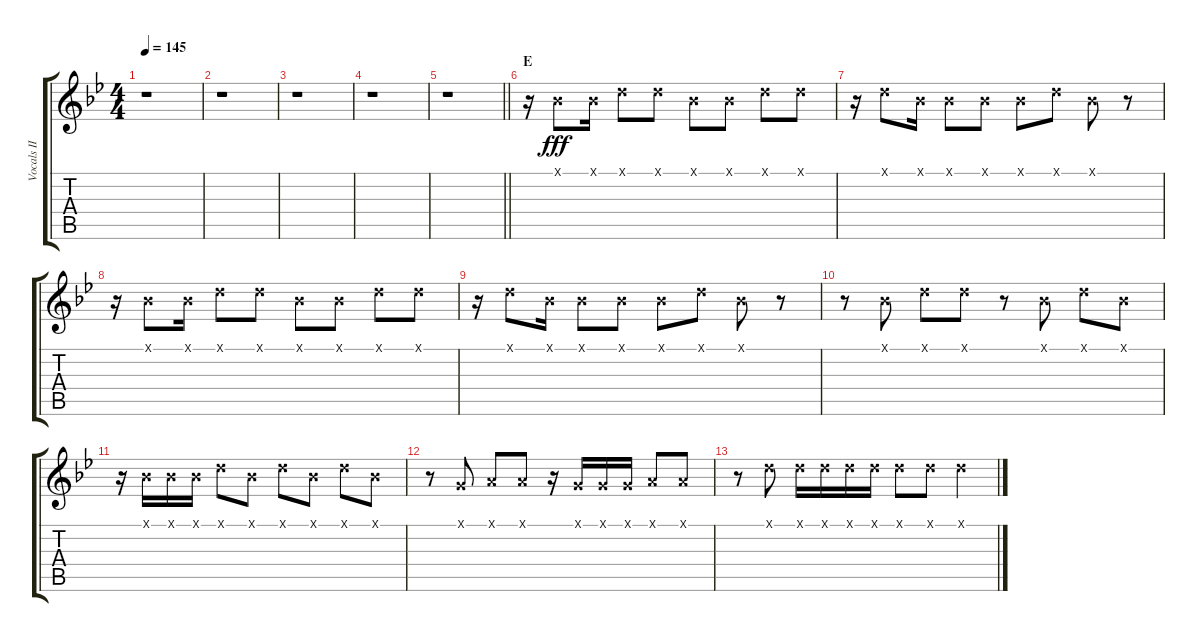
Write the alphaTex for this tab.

\track ("Vocals II" "Vocals II") {instrument voiceoohs}
\staff {score tabs}
\tuning (E4 B3 G3 D3 A2 E2) {hide}
\ts (4 4)
\tempo 145
\clef g2
\ks bb
r.1{dy fff} |
r.1 |
r.1 |
r.1 |
\barLineRight lightlight
r.1 |
\section ("" "E")
r.16 6.1{x}.8 6.1{x}.16 10.1{x}.8 10.1{x}.8 6.1{x}.8 6.1{x}.8 10.1{x}.8 10.1{x}.8 |
r.16 10.1{x}.8 6.1{x}.16 6.1{x}.8 6.1{x}.8 6.1{x}.8 10.1{x}.8 6.1{x}.8 r.8 |
r.16 6.1{x}.8 6.1{x}.16 10.1{x}.8 10.1{x}.8 6.1{x}.8 6.1{x}.8 10.1{x}.8 10.1{x}.8 |
r.16 10.1{x}.8 6.1{x}.16 6.1{x}.8 6.1{x}.8 6.1{x}.8 10.1{x}.8 6.1{x}.8 r.8 |
r.8 6.1{x}.8 10.1{x}.8 10.1{x}.8 r.8 6.1{x}.8 10.1{x}.8 6.1{x}.8 |
r.16 6.1{x}.16 6.1{x}.16 6.1{x}.16 10.1{x}.8 6.1{x}.8 10.1{x}.8 6.1{x}.8 10.1{x}.8 6.1{x}.8 |
r.8 3.1{x}.8 5.1{x}.8 5.1{x}.8 r.16 3.1{x}.16 3.1{x}.16 3.1{x}.16 5.1{x}.8 5.1{x}.8 |
r.8 10.1{x}.8 10.1{x}.16 10.1{x}.16 10.1{x}.16 10.1{x}.16 10.1{x}.8 10.1{x}.8 10.1{x}.4
